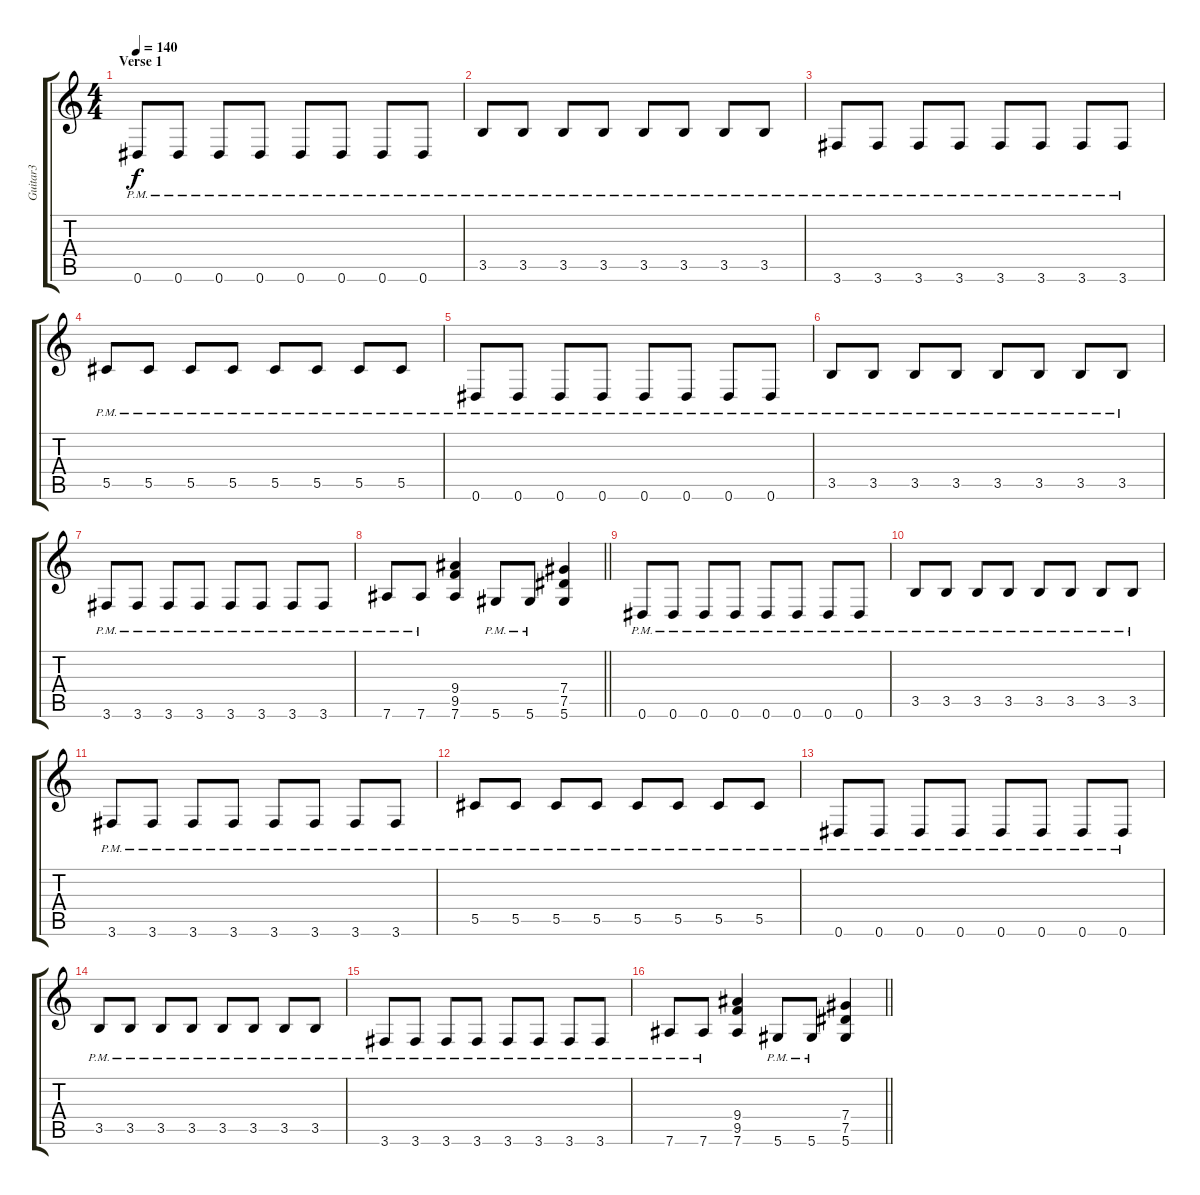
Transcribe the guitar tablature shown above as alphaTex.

\track ("Guitar3" "Guitar3") {instrument distortionguitar}
\staff {score tabs}
\tuning (Eb4 Bb3 Gb3 Db3 Ab2 Eb2) {hide}
\ts (4 4)
\section ("" "Verse 1")
\tempo 140
\clef g2
\ks c
0.6{pm}.8{dy f} 0.6{pm}.8 0.6{pm}.8 0.6{pm}.8 0.6{pm}.8 0.6{pm}.8 0.6{pm}.8 0.6{pm}.8 |
3.5{pm}.8 3.5{pm}.8 3.5{pm}.8 3.5{pm}.8 3.5{pm}.8 3.5{pm}.8 3.5{pm}.8 3.5{pm}.8 |
3.6{pm}.8 3.6{pm}.8 3.6{pm}.8 3.6{pm}.8 3.6{pm}.8 3.6{pm}.8 3.6{pm}.8 3.6{pm}.8 |
5.5{pm}.8 5.5{pm}.8 5.5{pm}.8 5.5{pm}.8 5.5{pm}.8 5.5{pm}.8 5.5{pm}.8 5.5{pm}.8 |
0.6{pm}.8 0.6{pm}.8 0.6{pm}.8 0.6{pm}.8 0.6{pm}.8 0.6{pm}.8 0.6{pm}.8 0.6{pm}.8 |
3.5{pm}.8 3.5{pm}.8 3.5{pm}.8 3.5{pm}.8 3.5{pm}.8 3.5{pm}.8 3.5{pm}.8 3.5{pm}.8 |
3.6{pm}.8 3.6{pm}.8 3.6{pm}.8 3.6{pm}.8 3.6{pm}.8 3.6{pm}.8 3.6{pm}.8 3.6{pm}.8 |
\barLineRight lightlight
7.6{pm}.8 7.6{pm}.8 (9.4 9.5 7.6).4 5.6{pm}.8 5.6{pm}.8 (7.4 7.5 5.6).4 |
0.6{pm}.8 0.6{pm}.8 0.6{pm}.8 0.6{pm}.8 0.6{pm}.8 0.6{pm}.8 0.6{pm}.8 0.6{pm}.8 |
3.5{pm}.8 3.5{pm}.8 3.5{pm}.8 3.5{pm}.8 3.5{pm}.8 3.5{pm}.8 3.5{pm}.8 3.5{pm}.8 |
3.6{pm}.8 3.6{pm}.8 3.6{pm}.8 3.6{pm}.8 3.6{pm}.8 3.6{pm}.8 3.6{pm}.8 3.6{pm}.8 |
5.5{pm}.8 5.5{pm}.8 5.5{pm}.8 5.5{pm}.8 5.5{pm}.8 5.5{pm}.8 5.5{pm}.8 5.5{pm}.8 |
0.6{pm}.8 0.6{pm}.8 0.6{pm}.8 0.6{pm}.8 0.6{pm}.8 0.6{pm}.8 0.6{pm}.8 0.6{pm}.8 |
3.5{pm}.8 3.5{pm}.8 3.5{pm}.8 3.5{pm}.8 3.5{pm}.8 3.5{pm}.8 3.5{pm}.8 3.5{pm}.8 |
3.6{pm}.8 3.6{pm}.8 3.6{pm}.8 3.6{pm}.8 3.6{pm}.8 3.6{pm}.8 3.6{pm}.8 3.6{pm}.8 |
\barLineRight lightlight
7.6{pm}.8 7.6{pm}.8 (9.4 9.5 7.6).4 5.6{pm}.8 5.6{pm}.8 (7.4 7.5 5.6).4
